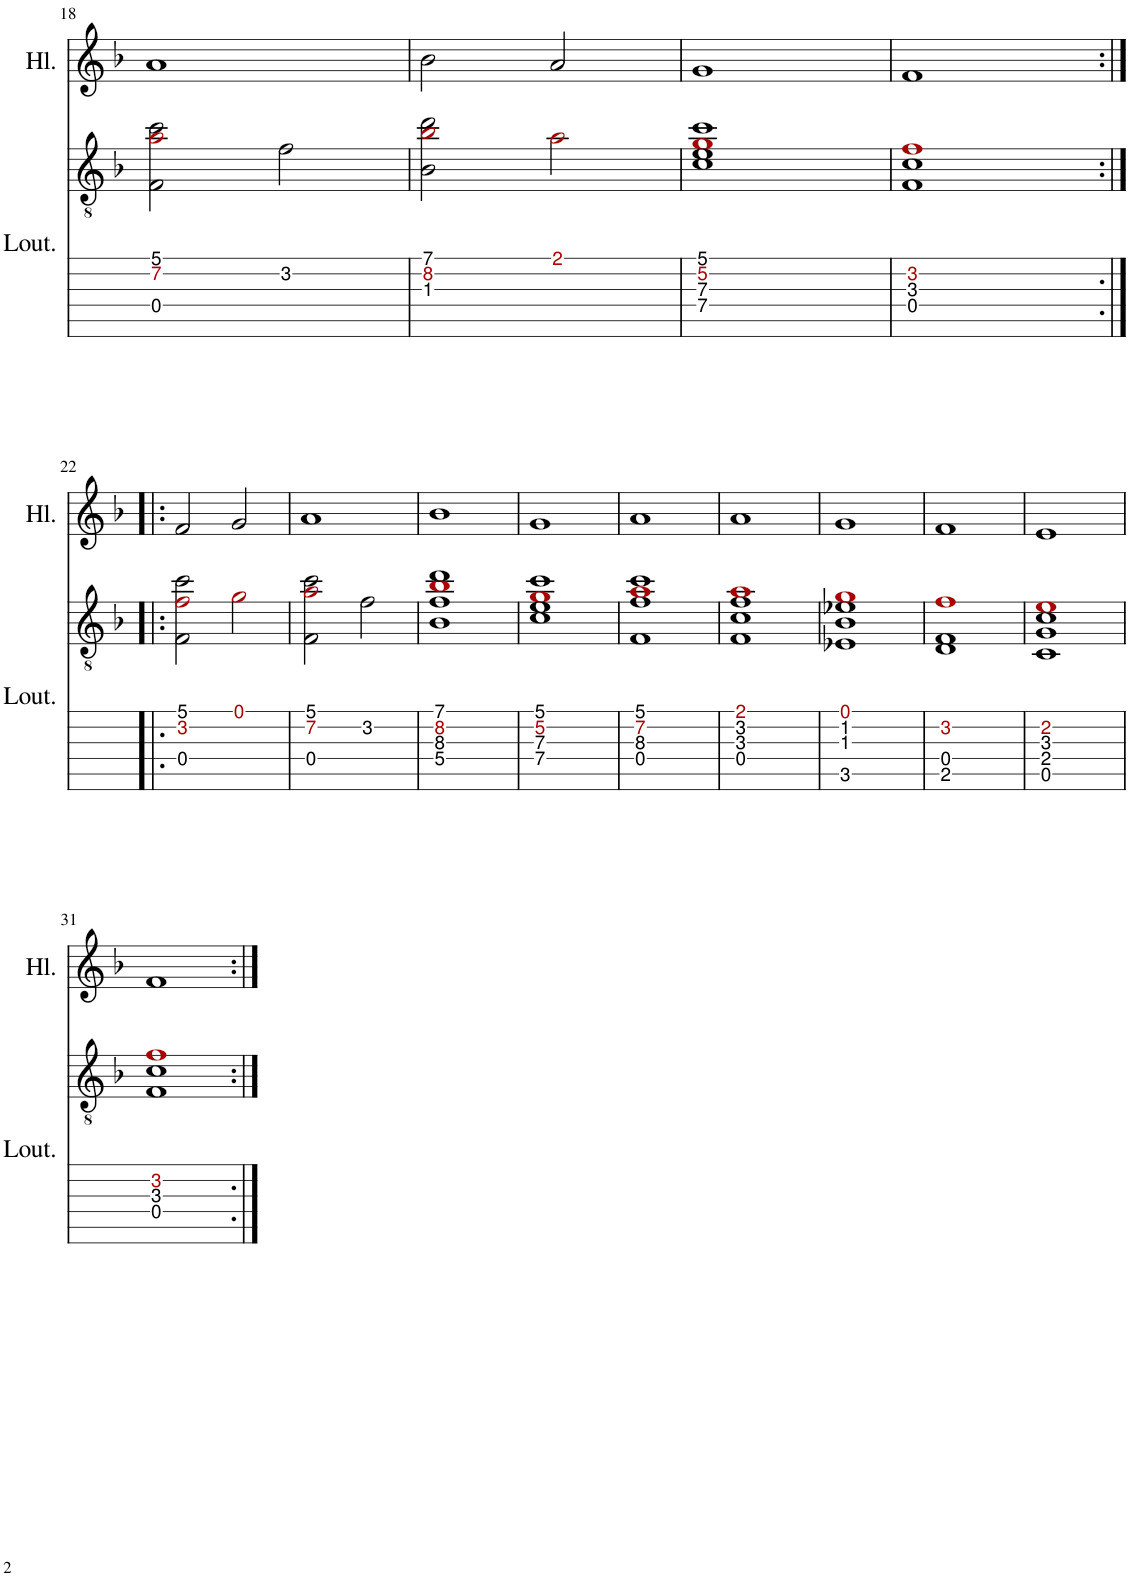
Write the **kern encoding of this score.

**kern	**kern	**kern
*part2	*part2	*part1
*staff3	*staff2	*staff1
*I"Loutna	*	*I"Zpěv
*I'Lout.	*	*
!!LO:PB:g=z
*	*clefGv2	*clefG2
*	*k[b-]	*k[b-]
*M2/2	*M2/2	*M2/2
*met(c|)	*met(c|)	*met(c|)
=18	=18	=18
2F 2ai 2cc	2F\ 2ai\ 2cc\	1a
2f	2f\	.
=19	=19	=19
2B- 2b-i 2dd	2B-\ 2b-i\ 2dd\	2b-\
2ai	2ai\	2a/
=20	=20	=20
1c 1e 1gi 1cc	1c 1e 1gi 1cc	1g
=21	=21	=21
1F 1c 1fi	1F 1c 1fi	1f
!!LO:LB:g=z
=22:|!|:	=22:|!|:	=22:|!|:
2F 2fi 2cc	2F\ 2fi\ 2cc\	2f/
2gi	2gi\	2g/
=23	=23	=23
2F 2ai 2cc	2F\ 2ai\ 2cc\	1a
2f	2f\	.
=24	=24	=24
1B- 1f 1b-i 1dd	1B- 1f 1b-i 1dd	1b-
=25	=25	=25
1c 1e 1gi 1cc	1c 1e 1gi 1cc	1g
=26	=26	=26
1F 1f 1ai 1cc	1F 1f 1ai 1cc	1a
=27	=27	=27
1F 1c 1f 1ai	1F 1c 1f 1ai	1a
=28	=28	=28
1E- 1B- 1e- 1gi	1E-X 1B- 1e-X 1gi	1g
=29	=29	=29
1D 1F 1fi	1D 1F 1fi	1f
=30	=30	=30
1C 1G 1c 1ei	1C 1G 1c 1ei	1e
!!LO:LB:g=z
=31	=31	=31
1F 1c 1fi	1F 1c 1fi	1f
=:|!	=:|!	=:|!
*-	*-	*-
